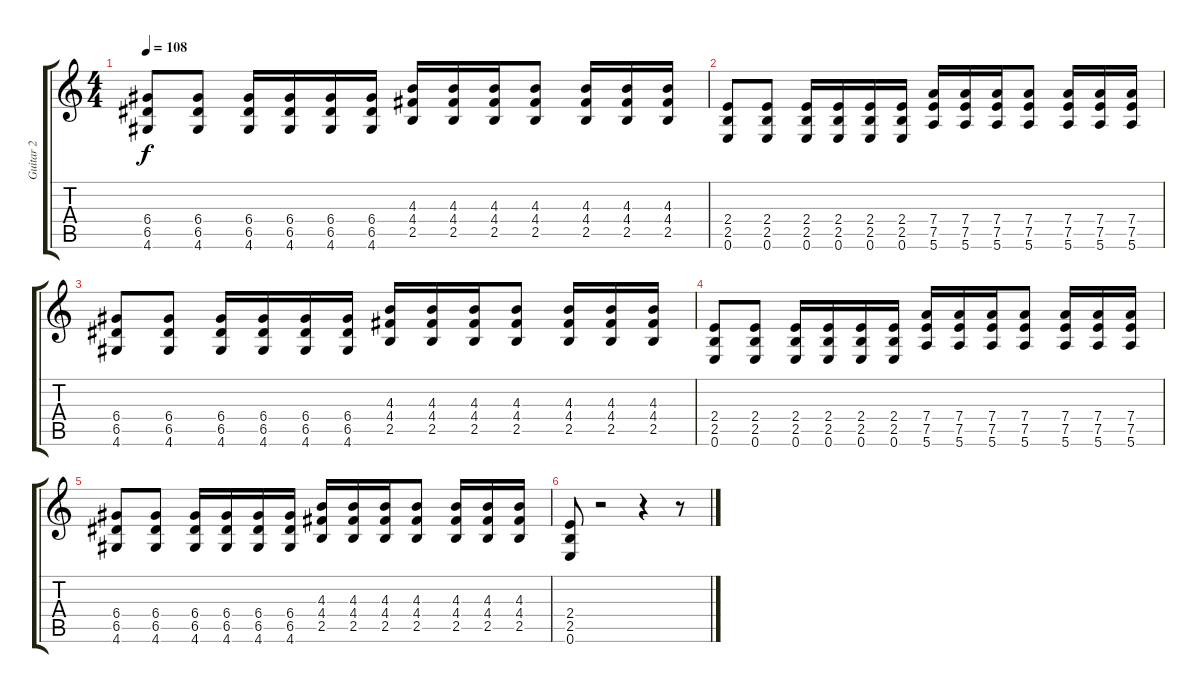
\track ("Guitar 2" "Guitar 2") {instrument overdrivenguitar}
\staff {score tabs}
\tuning (E4 B3 G3 D3 A2 E2) {hide}
\ts (4 4)
\tempo 108
\clef g2
\ks c
(6.4 6.5 4.6).8{dy f} (6.4 6.5 4.6).8 (6.4 6.5 4.6).16 (6.4 6.5 4.6).16 (6.4 6.5 4.6).16 (6.4 6.5 4.6).16 (4.3 4.4 2.5).16 (4.3 4.4 2.5).16 (4.3 4.4 2.5).16 (4.3 4.4 2.5).8 (4.3 4.4 2.5).16 (4.3 4.4 2.5).16 (4.3 4.4 2.5).16 |
(2.4 2.5 0.6).8 (2.4 2.5 0.6).8 (2.4 2.5 0.6).16 (2.4 2.5 0.6).16 (2.4 2.5 0.6).16 (2.4 2.5 0.6).16 (7.4 7.5 5.6).16 (7.4 7.5 5.6).16 (7.4 7.5 5.6).16 (7.4 7.5 5.6).8 (7.4 7.5 5.6).16 (7.4 7.5 5.6).16 (7.4 7.5 5.6).16 |
(6.4 6.5 4.6).8 (6.4 6.5 4.6).8 (6.4 6.5 4.6).16 (6.4 6.5 4.6).16 (6.4 6.5 4.6).16 (6.4 6.5 4.6).16 (4.3 4.4 2.5).16 (4.3 4.4 2.5).16 (4.3 4.4 2.5).16 (4.3 4.4 2.5).8 (4.3 4.4 2.5).16 (4.3 4.4 2.5).16 (4.3 4.4 2.5).16 |
(2.4 2.5 0.6).8 (2.4 2.5 0.6).8 (2.4 2.5 0.6).16 (2.4 2.5 0.6).16 (2.4 2.5 0.6).16 (2.4 2.5 0.6).16 (7.4 7.5 5.6).16 (7.4 7.5 5.6).16 (7.4 7.5 5.6).16 (7.4 7.5 5.6).8 (7.4 7.5 5.6).16 (7.4 7.5 5.6).16 (7.4 7.5 5.6).16 |
(6.4 6.5 4.6).8 (6.4 6.5 4.6).8 (6.4 6.5 4.6).16 (6.4 6.5 4.6).16 (6.4 6.5 4.6).16 (6.4 6.5 4.6).16 (4.3 4.4 2.5).16 (4.3 4.4 2.5).16 (4.3 4.4 2.5).16 (4.3 4.4 2.5).8 (4.3 4.4 2.5).16 (4.3 4.4 2.5).16 (4.3 4.4 2.5).16 |
(2.4 2.5 0.6).8 r.2 r.4 r.8
